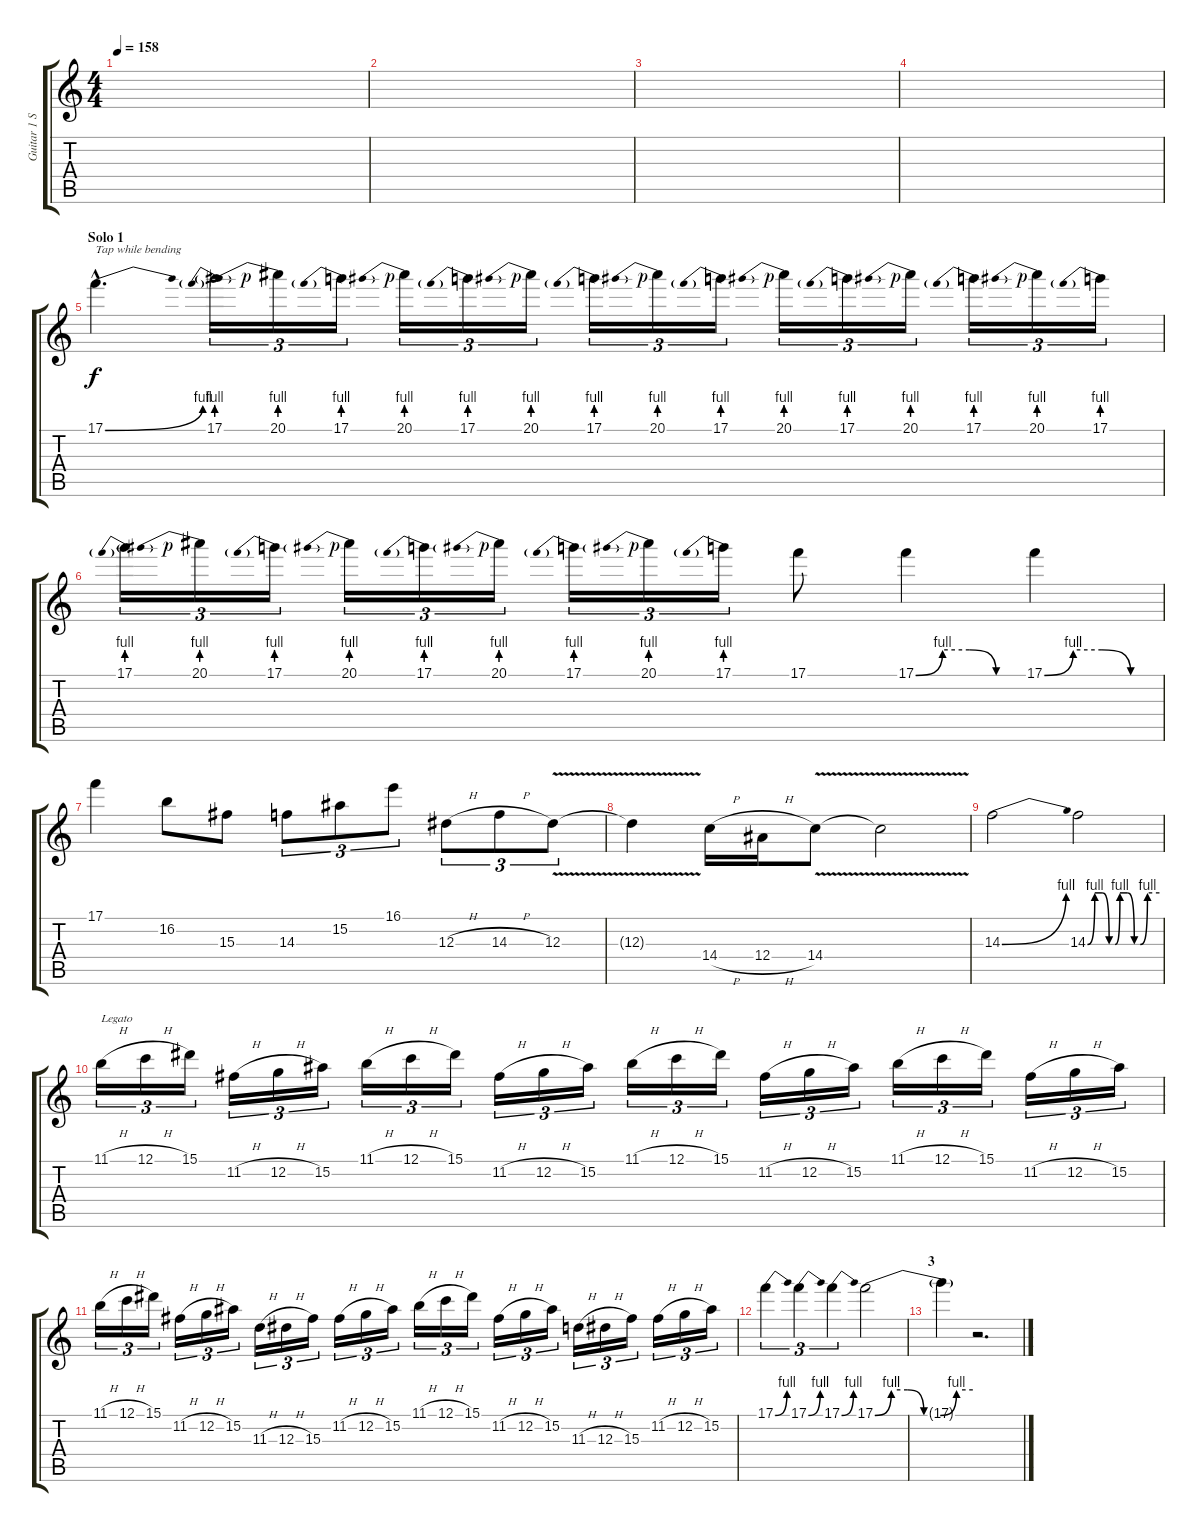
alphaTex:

\track ("Guitar 1 Solo " "Guitar 1 S") {instrument distortionguitar}
\staff {score tabs}
\tuning (C4 G3 Eb3 Bb2 F2 C2) {hide}
\ts (4 4)
\tempo 158
\clef g2
\ks c
|
|
|
|
\section ("" "Solo 1")
17.1{be (bend 0 0 60 4) hac}.4{d txt "Tap while bending"} 17.1{be (prebend 0 4 60 4)}.16{tu (3 2)} 20.1{be (prebend 0 4 60 4) rf 1}.16{tu (3 2)} 17.1{be (prebend 0 4 60 4)}.16{tu (3 2)} 20.1{be (prebend 0 4 60 4) rf 1}.16{tu (3 2)} 17.1{be (prebend 0 4 60 4)}.16{tu (3 2)} 20.1{be (prebend 0 4 60 4) rf 1}.16{tu (3 2)} 17.1{be (prebend 0 4 60 4)}.16{tu (3 2)} 20.1{be (prebend 0 4 60 4) rf 1}.16{tu (3 2)} 17.1{be (prebend 0 4 60 4)}.16{tu (3 2)} 20.1{be (prebend 0 4 60 4) rf 1}.16{tu (3 2)} 17.1{be (prebend 0 4 60 4)}.16{tu (3 2)} 20.1{be (prebend 0 4 60 4) rf 1}.16{tu (3 2)} 17.1{be (prebend 0 4 60 4)}.16{tu (3 2)} 20.1{be (prebend 0 4 60 4) rf 1}.16{tu (3 2)} 17.1{be (prebend 0 4 60 4)}.16{tu (3 2)} |
17.1{be (prebend 0 4 60 4)}.16{tu (3 2)} 20.1{be (prebend 0 4 60 4) rf 1}.16{tu (3 2)} 17.1{be (prebend 0 4 60 4)}.16{tu (3 2)} 20.1{be (prebend 0 4 60 4) rf 1}.16{tu (3 2)} 17.1{be (prebend 0 4 60 4)}.16{tu (3 2)} 20.1{be (prebend 0 4 60 4) rf 1}.16{tu (3 2)} 17.1{be (prebend 0 4 60 4)}.16{tu (3 2)} 20.1{be (prebend 0 4 60 4) rf 1}.16{tu (3 2)} 17.1{be (prebend 0 4 60 4)}.16{tu (3 2)} 17.1.8 17.1{be (custom 0 0 15 4 30 4 45 0 60 0)}.4 17.1{be (custom 0 0 15 4 30 4 45 0 60 0)}.4 |
17.1.4 16.2.8 15.3.8 14.3.8{tu (3 2)} 15.2.8{tu (3 2)} 16.1.8{tu (3 2)} 12.3{h}.8{tu (3 2)} 14.3{h}.8{tu (3 2)} 12.3{v}.8{tu (3 2)} |
12.3{t}.4 14.4{h}.16 12.4{h}.16 14.4{v}.8 14.4{t}.2 |
14.3{be (bend 0 0 60 4)}.2 14.3{be (custom 0 0 6 4 12 4 18 0 23 0 27 4 33 4 39 0 44 0 50 4 60 4)}.2 |
11.1{h}.16{tu (3 2) txt "Legato"} 12.1{h}.16{tu (3 2)} 15.1.16{tu (3 2)} 11.2{h}.16{tu (3 2)} 12.2{h}.16{tu (3 2)} 15.2.16{tu (3 2)} 11.1{h}.16{tu (3 2)} 12.1{h}.16{tu (3 2)} 15.1.16{tu (3 2)} 11.2{h}.16{tu (3 2)} 12.2{h}.16{tu (3 2)} 15.2.16{tu (3 2)} 11.1{h}.16{tu (3 2)} 12.1{h}.16{tu (3 2)} 15.1.16{tu (3 2)} 11.2{h}.16{tu (3 2)} 12.2{h}.16{tu (3 2)} 15.2.16{tu (3 2)} 11.1{h}.16{tu (3 2)} 12.1{h}.16{tu (3 2)} 15.1.16{tu (3 2)} 11.2{h}.16{tu (3 2)} 12.2{h}.16{tu (3 2)} 15.2.16{tu (3 2)} |
11.1{h}.16{tu (3 2)} 12.1{h}.16{tu (3 2)} 15.1.16{tu (3 2)} 11.2{h}.16{tu (3 2)} 12.2{h}.16{tu (3 2)} 15.2.16{tu (3 2)} 11.3{h}.16{tu (3 2)} 12.3{h}.16{tu (3 2)} 15.3.16{tu (3 2)} 11.2{h}.16{tu (3 2)} 12.2{h}.16{tu (3 2)} 15.2.16{tu (3 2)} 11.1{h}.16{tu (3 2)} 12.1{h}.16{tu (3 2)} 15.1.16{tu (3 2)} 11.2{h}.16{tu (3 2)} 12.2{h}.16{tu (3 2)} 15.2.16{tu (3 2)} 11.3{h}.16{tu (3 2)} 12.3{h}.16{tu (3 2)} 15.3.16{tu (3 2)} 11.2{h}.16{tu (3 2)} 12.2{h}.16{tu (3 2)} 15.2.16{tu (3 2)} |
17.1{be (bend 0 0 60 4)}.4{tu (3 2)} 17.1{be (bend 0 0 60 4)}.4{tu (3 2)} 17.1{be (bend 0 0 60 4)}.4{tu (3 2)} 17.1{be (custom 0 0 10 4 20 4 30 0 40 0 50 4 60 4)}.2 |
\section ("" "3")
17.1{t}.4 r.2{d}
